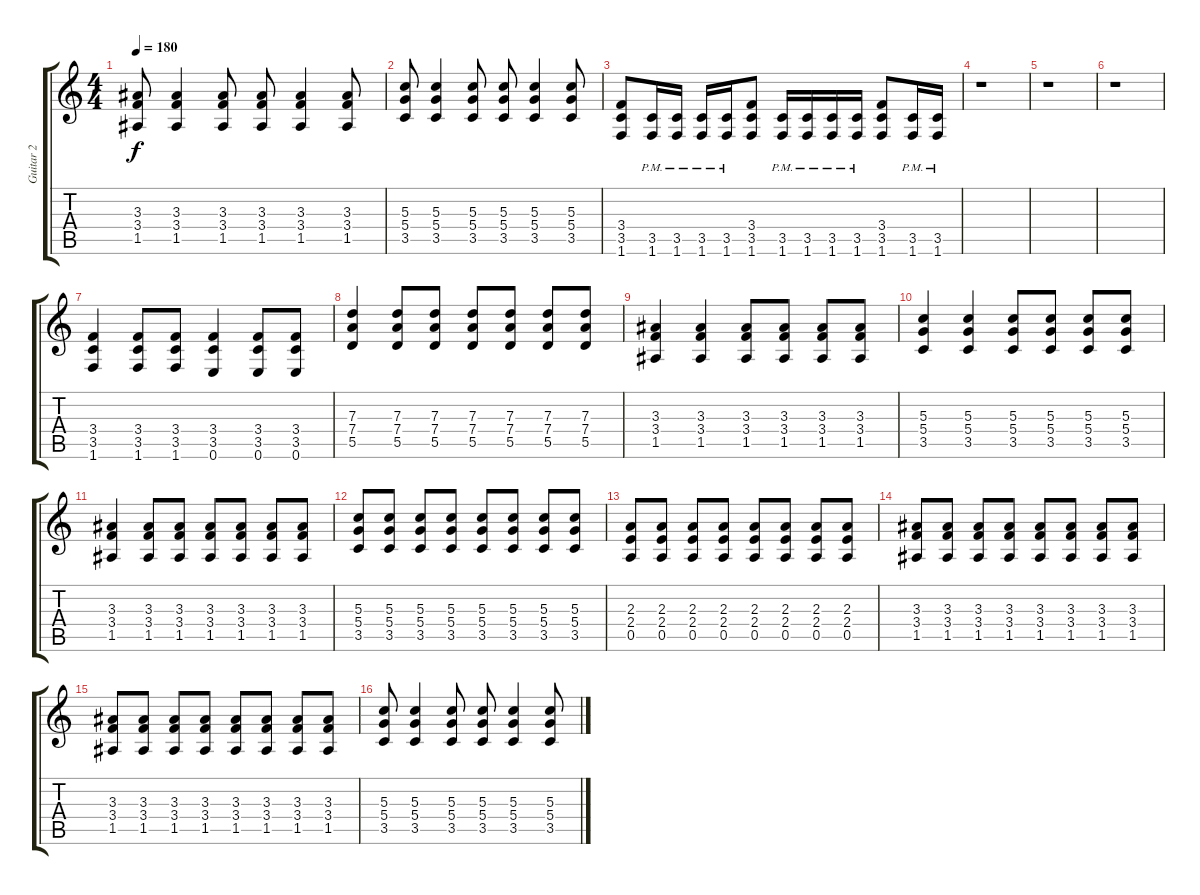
\track ("Guitar 2" "Guitar 2") {instrument overdrivenguitar}
\staff {score tabs}
\tuning (E4 B3 G3 D3 A2 E2) {hide}
\ts (4 4)
\tempo 180
\clef g2
\ks c
(3.3 3.4 1.5).8{dy f} (3.3 3.4 1.5).4 (3.3 3.4 1.5).8 (3.3 3.4 1.5).8 (3.3 3.4 1.5).4 (3.3 3.4 1.5).8 |
(5.3 5.4 3.5).8 (5.3 5.4 3.5).4 (5.3 5.4 3.5).8 (5.3 5.4 3.5).8 (5.3 5.4 3.5).4 (5.3 5.4 3.5).8 |
(3.4 3.5 1.6).8 (3.5{pm} 1.6{pm}).16{instrument electricguitarmuted} (3.5{pm} 1.6{pm}).16 (3.5{pm} 1.6{pm}).16 (3.5{pm} 1.6{pm}).16 (3.4 3.5 1.6).8{instrument overdrivenguitar} (3.5{pm} 1.6{pm}).16{instrument electricguitarmuted} (3.5{pm} 1.6{pm}).16 (3.5{pm} 1.6{pm}).16 (3.5{pm} 1.6{pm}).16 (3.4 3.5 1.6).8{instrument overdrivenguitar} (3.5{pm} 1.6{pm}).16{instrument electricguitarmuted} (3.5{pm} 1.6{pm}).16 |
r.1 |
r.1 |
r.1 |
(3.4 3.5 1.6).4{instrument overdrivenguitar} (3.4 3.5 1.6).8 (3.4 3.5 1.6).8 (3.4 3.5 0.6).4 (3.4 3.5 0.6).8 (3.4 3.5 0.6).8 |
(7.3 7.4 5.5).4 (7.3 7.4 5.5).8 (7.3 7.4 5.5).8 (7.3 7.4 5.5).8 (7.3 7.4 5.5).8 (7.3 7.4 5.5).8 (7.3 7.4 5.5).8 |
(3.3 3.4 1.5).4 (3.3 3.4 1.5).4 (3.3 3.4 1.5).8 (3.3 3.4 1.5).8 (3.3 3.4 1.5).8 (3.3 3.4 1.5).8 |
(5.3 5.4 3.5).4 (5.3 5.4 3.5).4 (5.3 5.4 3.5).8 (5.3 5.4 3.5).8 (5.3 5.4 3.5).8 (5.3 5.4 3.5).8 |
(3.3 3.4 1.5).4 (3.3 3.4 1.5).8 (3.3 3.4 1.5).8 (3.3 3.4 1.5).8 (3.3 3.4 1.5).8 (3.3 3.4 1.5).8 (3.3 3.4 1.5).8 |
(5.3 5.4 3.5).8 (5.3 5.4 3.5).8 (5.3 5.4 3.5).8 (5.3 5.4 3.5).8 (5.3 5.4 3.5).8 (5.3 5.4 3.5).8 (5.3 5.4 3.5).8 (5.3 5.4 3.5).8 |
(2.3 2.4 0.5).8 (2.3 2.4 0.5).8 (2.3 2.4 0.5).8 (2.3 2.4 0.5).8 (2.3 2.4 0.5).8 (2.3 2.4 0.5).8 (2.3 2.4 0.5).8 (2.3 2.4 0.5).8 |
(3.3 3.4 1.5).8 (3.3 3.4 1.5).8 (3.3 3.4 1.5).8 (3.3 3.4 1.5).8 (3.3 3.4 1.5).8 (3.3 3.4 1.5).8 (3.3 3.4 1.5).8 (3.3 3.4 1.5).8 |
(3.3 3.4 1.5).8 (3.3 3.4 1.5).8 (3.3 3.4 1.5).8 (3.3 3.4 1.5).8 (3.3 3.4 1.5).8 (3.3 3.4 1.5).8 (3.3 3.4 1.5).8 (3.3 3.4 1.5).8 |
(5.3 5.4 3.5).8 (5.3 5.4 3.5).4 (5.3 5.4 3.5).8 (5.3 5.4 3.5).8 (5.3 5.4 3.5).4 (5.3 5.4 3.5).8
